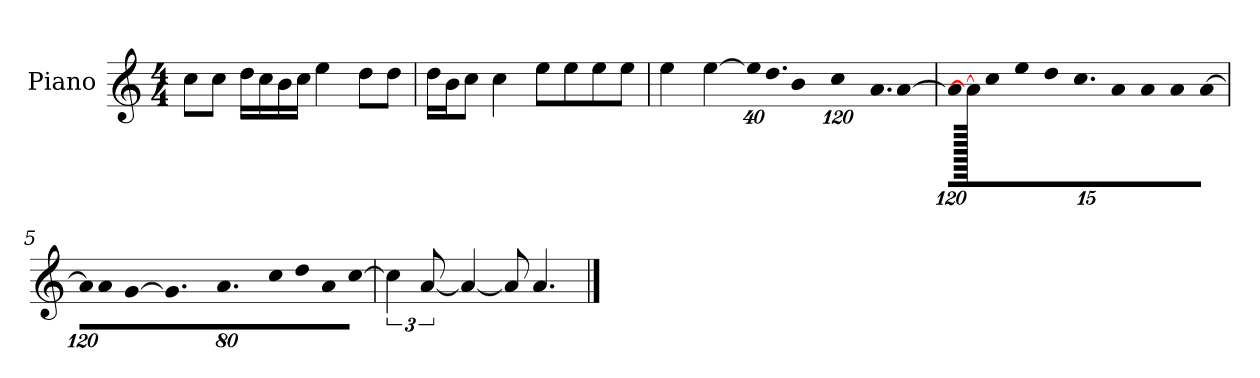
**kern
*part1
*staff1
*I"Piano
*I'P-no
*clefG2
*k[]
*M4/4
*MM90
=1
8cc\L
8cc\J
16dd\LL
16cc\
16b\
16cc\JJ
4ee\
8dd\L
8dd\J
=2
16dd\LL
16b\J
8cc\J
4cc\
8ee\L
8ee\
8ee\
8ee\J
=3
4ee\
[4ee\
*Xbrackettup
!LO:N:vis=32
640%23ee\KLL]
!LO:N:vis=16.
960%103dd\
!LO:N:vis=16
1920%137b\
!LO:N:vis=16
1920%137cc\
!LO:N:vis=16.
960%103a\
[384%41a\J
=4
!LO:N:vis=16
1920%107a\KL]
1920a\_
!LO:N:vis=8
640%71cc\
!LO:N:vis=8
640%71ee\
!LO:N:vis=8
640%71dd\
9.cc\
!LO:N:vis=8
640%71a\
!LO:N:vis=8
640%71a\
!LO:N:vis=8
640%71a\
!LO:N:vis=8
[640%71a\J
!!LO:LB:g=z
=5
!LO:N:vis=16
1920%107a\KL]
!LO:N:vis=8
640%71a\
!LO:N:vis=16
[1920%107g\K
9.g\]
9.a\
!LO:N:vis=8
640%71cc\
!LO:N:vis=8
640%71dd\
!LO:N:vis=8
640%71a\
!LO:N:vis=8
[640%71cc\J
=6
*brackettup
6cc\]
[12a/
4a/_
8a/]
4.a/
==
*-
